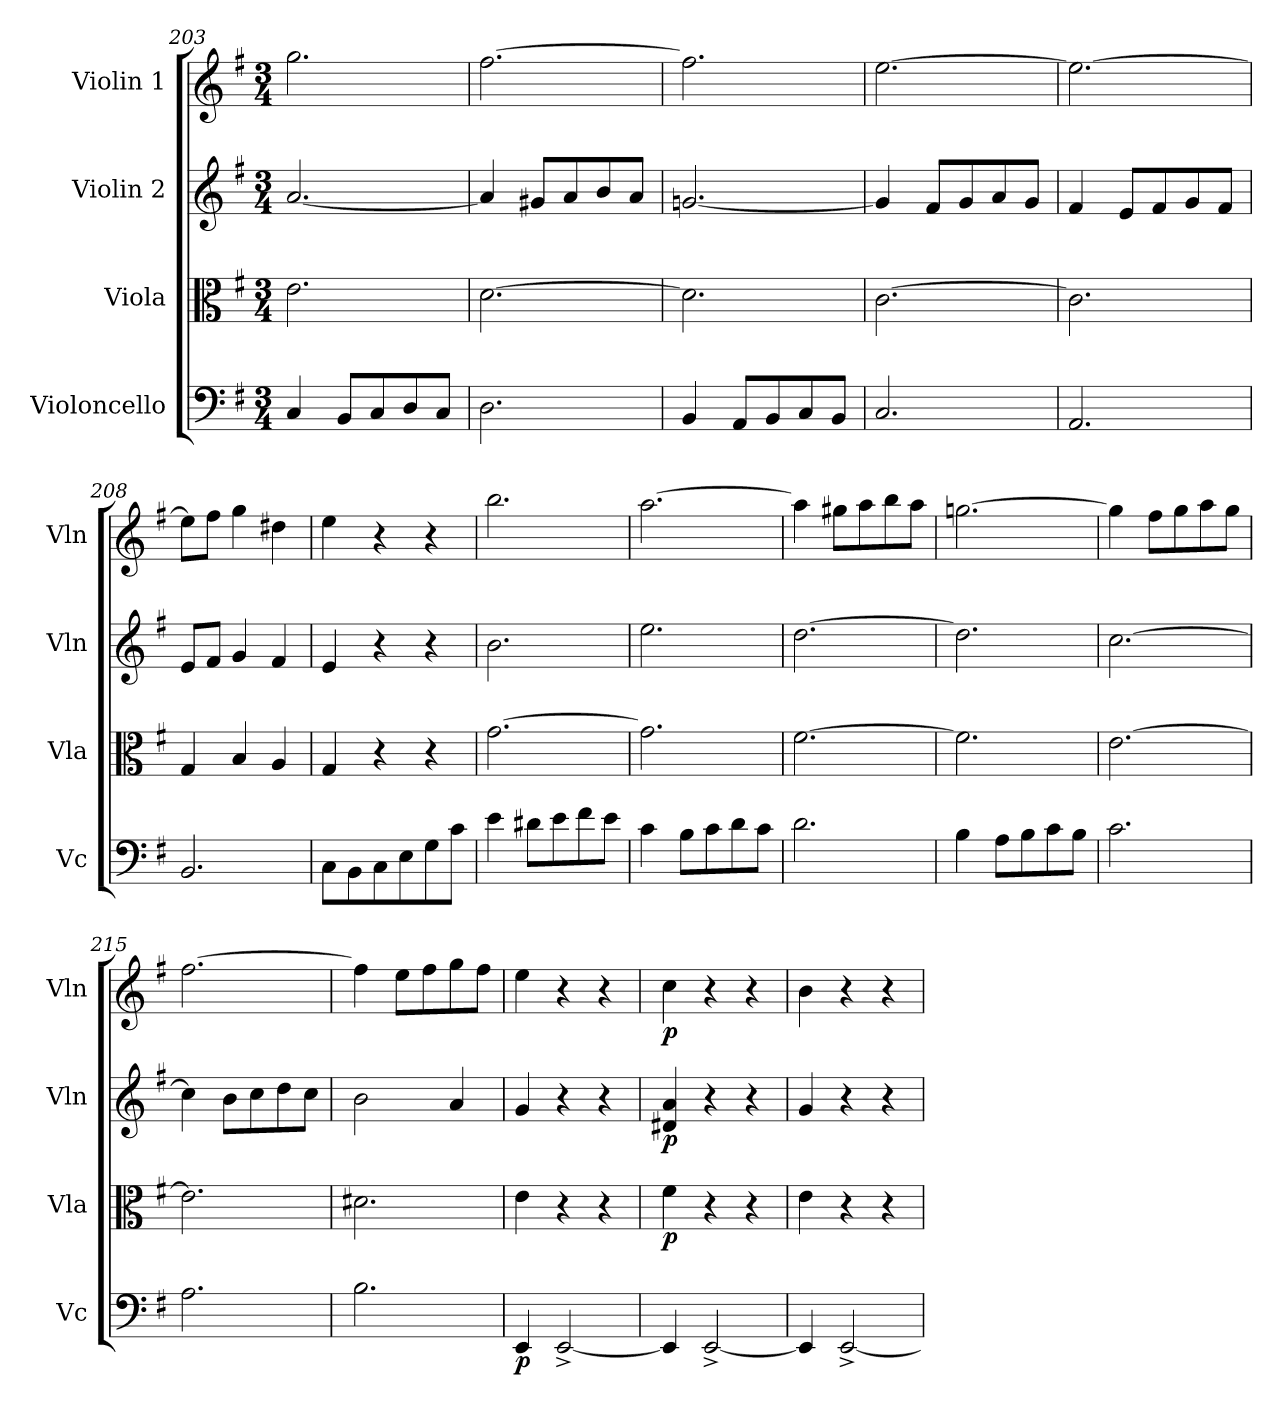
**kern	**dynam	**kern	**dynam	**kern	**dynam	**kern	**dynam
*part4	*part4	*part3	*part3	*part2	*part2	*part1	*part1
*staff4	*staff4	*staff3	*staff3	*staff2	*staff2	*staff1	*staff1
*I"Violoncello	*	*I"Viola	*	*I"Violin 2	*	*I"Violin 1	*
*I'Vc	*	*I'Vla	*	*I'Vln	*	*I'Vln	*
*clefF4	*	*clefC3	*	*clefG2	*	*clefG2	*
*k[f#]	*	*k[f#]	*	*k[f#]	*	*k[f#]	*
*M3/4	*	*M3/4	*	*M3/4	*	*M3/4	*
=203	=203	=203	=203	=203	=203	=203	=203
4C/	.	2.e\	.	[2.a/	.	2.gg\	.
8BB/L	.	.	.	.	.	.	.
8C/	.	.	.	.	.	.	.
8D/	.	.	.	.	.	.	.
8C/J	.	.	.	.	.	.	.
=204	=204	=204	=204	=204	=204	=204	=204
2.D\	.	[2.d\	.	4a/]	.	[2.ff#\	.
.	.	.	.	8g#X/L	.	.	.
.	.	.	.	8a/	.	.	.
.	.	.	.	8b/	.	.	.
.	.	.	.	8a/J	.	.	.
!!LO:LB:g=z
=205	=205	=205	=205	=205	=205	=205	=205
4BB/	.	2.d\]	.	[2.gn/	.	2.ff#\]	.
8AA/L	.	.	.	.	.	.	.
8BB/	.	.	.	.	.	.	.
8C/	.	.	.	.	.	.	.
8BB/J	.	.	.	.	.	.	.
!!LO:PB:g=z
=206	=206	=206	=206	=206	=206	=206	=206
2.C/	.	[2.c\	.	4g/]	.	[2.ee\	.
.	.	.	.	8f#/L	.	.	.
.	.	.	.	8g/	.	.	.
.	.	.	.	8a/	.	.	.
.	.	.	.	8g/J	.	.	.
=207	=207	=207	=207	=207	=207	=207	=207
2.AA/	.	2.c\]	.	4f#/	.	2.ee\_	.
.	.	.	.	8e/L	.	.	.
.	.	.	.	8f#/	.	.	.
.	.	.	.	8g/	.	.	.
.	.	.	.	8f#/J	.	.	.
=208	=208	=208	=208	=208	=208	=208	=208
2.BB/	.	4G/	.	8e/L	.	8ee\L]	.
.	.	.	.	8f#/J	.	8ff#\J	.
.	.	4B/	.	4g/	.	4gg\	.
.	.	4A/	.	4f#/	.	4dd#X\	.
=209	=209	=209	=209	=209	=209	=209	=209
8C\L	.	4G/	.	4e/	.	4ee\	.
8BB\	.	.	.	.	.	.	.
8C\	.	4r	.	4r	.	4r	.
8E\	.	.	.	.	.	.	.
8G\	.	4r	.	4r	.	4r	.
8c\J	.	.	.	.	.	.	.
=210	=210	=210	=210	=210	=210	=210	=210
4e\	.	[2.g\	.	2.b\	.	2.bb\	.
8d#X\L	.	.	.	.	.	.	.
8e\	.	.	.	.	.	.	.
8f#\	.	.	.	.	.	.	.
8e\J	.	.	.	.	.	.	.
=211	=211	=211	=211	=211	=211	=211	=211
4c\	.	2.g\]	.	2.ee\	.	[2.aa\	.
8B\L	.	.	.	.	.	.	.
8c\	.	.	.	.	.	.	.
8d\	.	.	.	.	.	.	.
8c\J	.	.	.	.	.	.	.
=212	=212	=212	=212	=212	=212	=212	=212
2.d\	.	[2.f#\	.	[2.dd\	.	4aa\]	.
.	.	.	.	.	.	8gg#X\L	.
.	.	.	.	.	.	8aa\	.
.	.	.	.	.	.	8bb\	.
.	.	.	.	.	.	8aa\J	.
=213	=213	=213	=213	=213	=213	=213	=213
4B\	.	2.f#\]	.	2.dd\]	.	[2.ggn\	.
8A\L	.	.	.	.	.	.	.
8B\	.	.	.	.	.	.	.
8c\	.	.	.	.	.	.	.
8B\J	.	.	.	.	.	.	.
!!LO:LB:g=z
=214	=214	=214	=214	=214	=214	=214	=214
2.c\	.	[2.e\	.	[2.cc\	.	4gg\]	.
.	.	.	.	.	.	8ff#\L	.
.	.	.	.	.	.	8gg\	.
.	.	.	.	.	.	8aa\	.
.	.	.	.	.	.	8gg\J	.
=215	=215	=215	=215	=215	=215	=215	=215
2.A\	.	2.e\]	.	4cc\]	.	[2.ff#\	.
.	.	.	.	8b\L	.	.	.
.	.	.	.	8cc\	.	.	.
.	.	.	.	8dd\	.	.	.
.	.	.	.	8cc\J	.	.	.
!!LO:LB:g=z
=216	=216	=216	=216	=216	=216	=216	=216
2.B\	.	2.d#X\	.	2b\	.	4ff#\]	.
.	.	.	.	.	.	8ee\L	.
.	.	.	.	.	.	8ff#\	.
.	.	.	.	4a/	.	8gg\	.
.	.	.	.	.	.	8ff#\J	.
=217	=217	=217	=217	=217	=217	=217	=217
!	!LO:DY:b	!	!	!	!	!	!
4EE/	p	4e\	.	4g/	.	4ee\	.
[2EE^/	.	4r	.	4r	.	4r	.
.	.	4r	.	4r	.	4r	.
=218	=218	=218	=218	=218	=218	=218	=218
!	!	!	!LO:DY:b	!	!LO:DY:b	!	!LO:DY:b
4EE/]	.	4f#\	p	4d#X/ 4a/	p	4cc\	p
[2EE^/	.	4r	.	4r	.	4r	.
.	.	4r	.	4r	.	4r	.
=219	=219	=219	=219	=219	=219	=219	=219
4EE/]	.	4e\	.	4g/	.	4b\	.
[2EE^/	.	4r	.	4r	.	4r	.
.	.	4r	.	4r	.	4r	.
=	=	=	=	=	=	=	=
*-	*-	*-	*-	*-	*-	*-	*-
